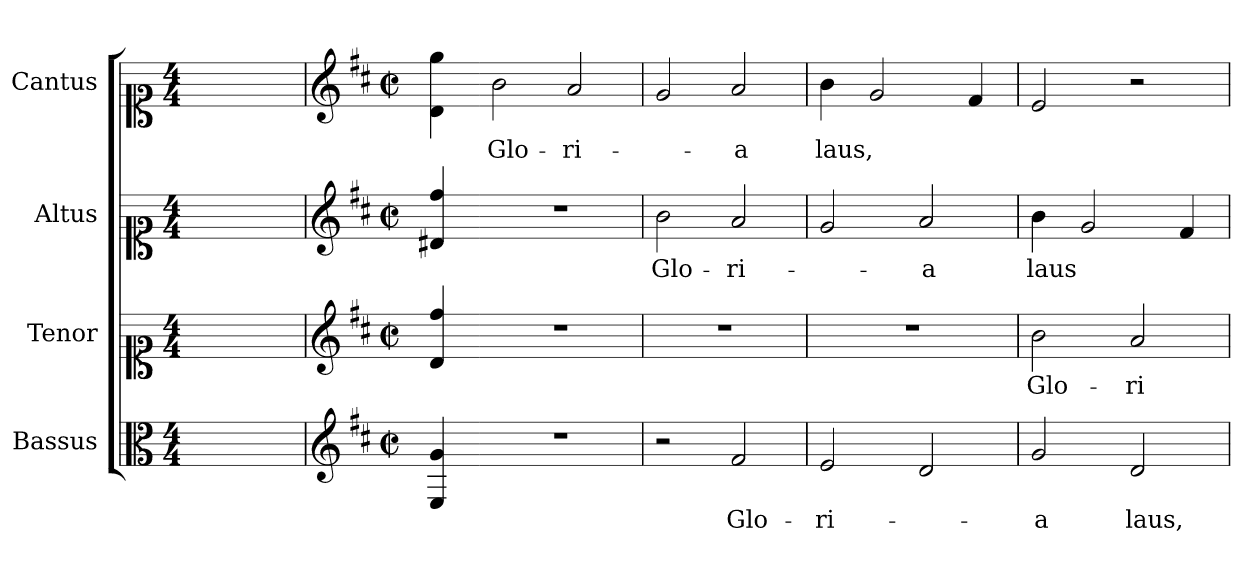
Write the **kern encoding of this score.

**kern	**text	**kern	**text	**kern	**text	**kern	**text
*part4	*part4	*part3	*part3	*part2	*part2	*part1	*part1
*staff4	*staff4	*staff3	*staff3	*staff2	*staff2	*staff1	*staff1
*I"Bassus	*	*I"Tenor	*	*I"Altus	*	*I"Cantus	*
*I'S.	*	*	*	*I'S.	*	*I'S.	*
!!LO:PB:g=z
*clefC3	*	*clefC1	*	*clefC1	*	*clefC1	*
*k[]	*	*k[]	*	*k[]	*	*k[]	*
*C:	*	*C:	*	*C:	*	*C:	*
*M4/4	*	*M4/4	*	*M4/4	*	*M4/4	*
=1	=1	=1	=1	=1	=1	=1	=1
1ryy	.	1ryy	.	1ryy	.	1ryy	.
=2	=2	=2	=2	=2	=2	=2	=2
*clefG2	*	*clefG2	*	*clefG2	*	*clefG2	*
*k[f#c#]	*	*k[f#c#]	*	*k[f#c#]	*	*k[f#c#]	*
*D:	*	*D:	*	*D:	*	*D:	*
*M2/2	*	*M2/2	*	*M2/2	*	*M2/2	*
*met(c|)	*	*met(c|)	*	*met(c|)	*	*met(c|)	*
4Ei/ 4gi	.	4di/ 4ff#i	.	4d#Xi/ 4ff#i	.	4di\ 4ggi	.
=1-	=1-	=1-	=1-	=1-	=1-	=1-	=1-
!	!	!	!	!	!	!	!LO:LY:b:color=#000000
1r	.	1r	.	1r	.	2bi\	Glo-
!	!	!	!	!	!	!	!LO:LY:b:color=#000000
.	.	.	.	.	.	2ai/	-ri-
=2	=2	=2	=2	=2	=2	=2	=2
!	!	!	!	!	!LO:LY:b:color=#000000	!	!
2r	.	1r	.	2bi\	Glo-	2gi/	.
!	!LO:LY:b:color=#000000	!	!	!	!	!	!
!	!	!	!	!	!LO:LY:b:color=#000000	!	!
!	!	!	!	!	!	!	!LO:LY:b:color=#000000
2f#i/	Glo-	.	.	2ai/	-ri-	2ai/	-a
=3	=3	=3	=3	=3	=3	=3	=3
!	!LO:LY:b:color=#000000	!	!	!	!	!	!
!	!	!	!	!	!	!	!LO:LY:b:color=#000000
2ei/	-ri-	1r	.	2gi/	.	4bi\	laus,
.	.	.	.	.	.	2gi/	.
!	!	!	!	!	!LO:LY:b:color=#000000	!	!
2di/	.	.	.	2ai/	-a	.	.
.	.	.	.	.	.	4f#i/	.
=4	=4	=4	=4	=4	=4	=4	=4
!	!LO:LY:b:color=#000000	!	!	!	!	!	!
!	!	!	!LO:LY:b:color=#000000	!	!	!	!
!	!	!	!	!	!LO:LY:b:color=#000000	!	!
2gi/	-a	2bi\	Glo-	4bi\	laus	2ei/	.
.	.	.	.	2gi/	.	.	.
!	!LO:LY:b:color=#000000	!	!	!	!	!	!
!	!	!	!LO:LY:b:color=#000000	!	!	!	!
2di/	laus,	2ai/	-ri-	.	.	2r	.
.	.	.	.	4f#i/	.	.	.
=	=	=	=	=	=	=	=
*-	*-	*-	*-	*-	*-	*-	*-
